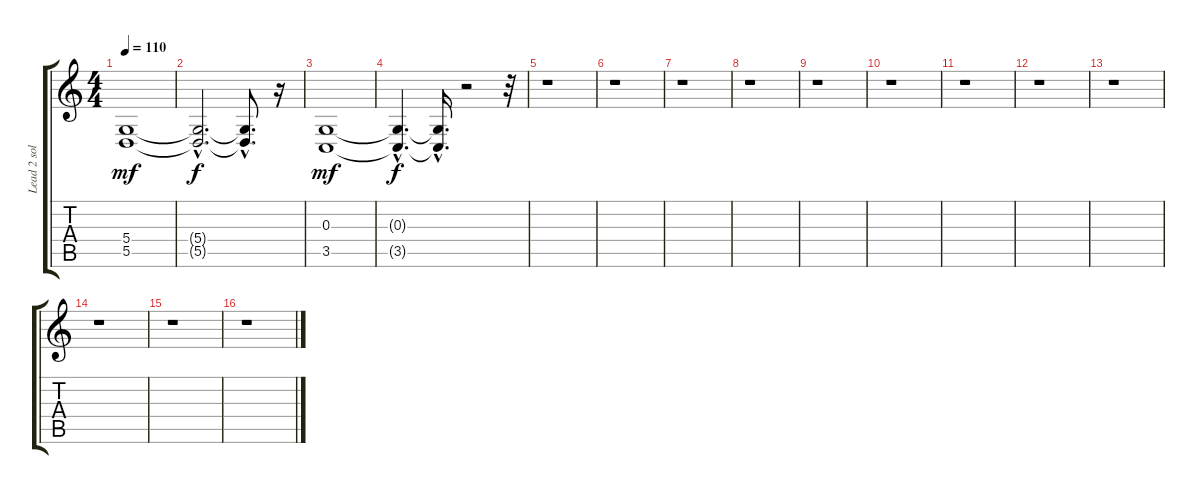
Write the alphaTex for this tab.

\track ("Lead 2 solo" "Lead 2 sol") {instrument lead2sawtooth}
\staff {score tabs}
\tuning (E4 B3 G3 D3 A2 E2) {hide}
\ts (4 4)
\tempo 110
\clef g2
\ks c
(5.4 5.5).1{dy mf} |
(5.4{hac t} 5.5{hac t}).2{d dy f} (5.4{hac t} 5.5{hac t}).8{d} r.16 |
(0.3 3.5).1{dy mf} |
(0.3{hac t} 3.5{hac t}).4{d dy f} (0.3{t} 3.5{hac t}).16{d} r.2 r.32 |
r.1 |
r.1 |
r.1 |
r.1 |
r.1 |
r.1 |
r.1 |
r.1 |
r.1 |
r.1 |
r.1 |
r.1
